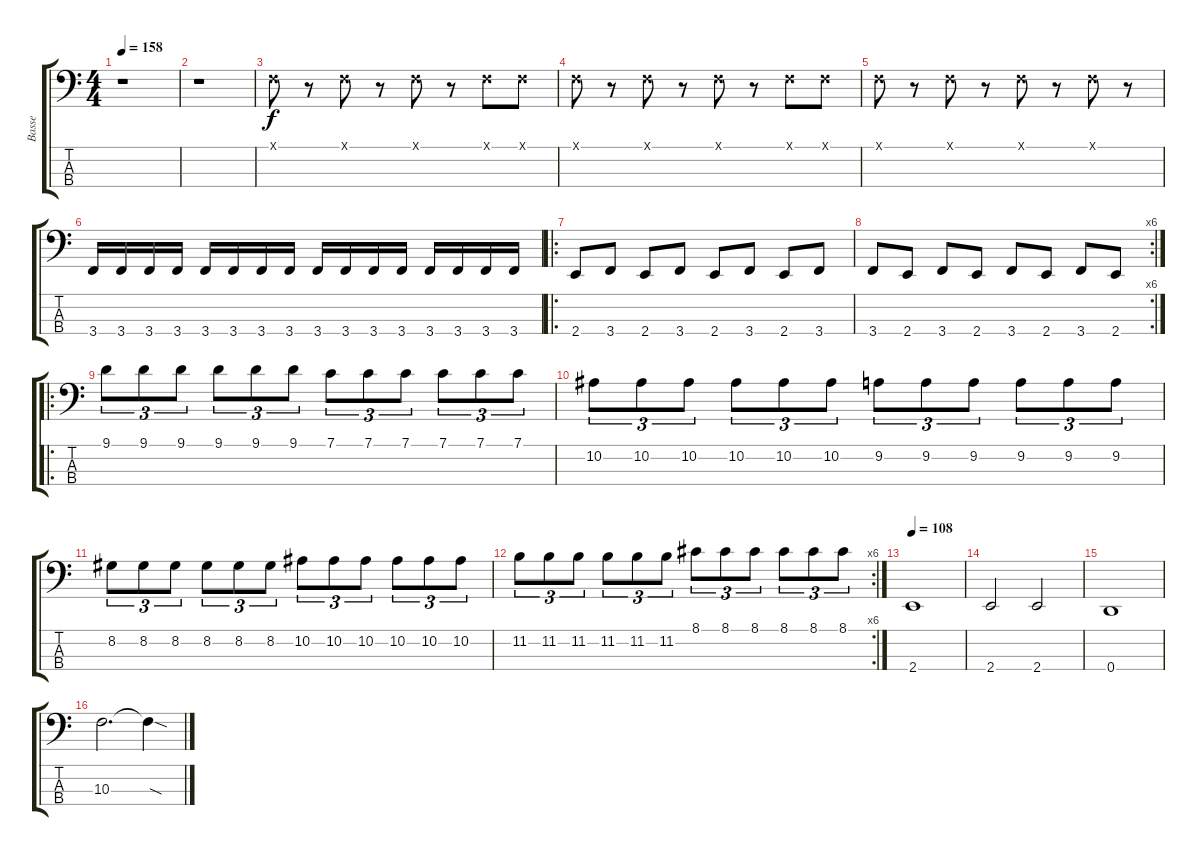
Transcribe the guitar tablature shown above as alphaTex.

\track ("Basse" "Basse") {instrument electricbassfinger}
\staff {score tabs}
\tuning (F2 C2 G1 D1) {hide}
\ts (4 4)
\tempo 158
\clef f4
\ks c
r.1{dy f} |
r.1 |
0.1{x}.8 r.8 0.1{x}.8 r.8 0.1{x}.8 r.8 0.1{x}.8 0.1{x}.8 |
0.1{x}.8 r.8 0.1{x}.8 r.8 0.1{x}.8 r.8 0.1{x}.8 0.1{x}.8 |
0.1{x}.8 r.8 0.1{x}.8 r.8 0.1{x}.8 r.8 0.1{x}.8 r.8 |
3.4.16 3.4.16 3.4.16 3.4.16 3.4.16 3.4.16 3.4.16 3.4.16 3.4.16 3.4.16 3.4.16 3.4.16 3.4.16 3.4.16 3.4.16 3.4.16 |
\ro
2.4.8 3.4.8 2.4.8 3.4.8 2.4.8 3.4.8 2.4.8 3.4.8 |
\rc 6
3.4.8 2.4.8 3.4.8 2.4.8 3.4.8 2.4.8 3.4.8 2.4.8 |
\ro
9.1.8{tu (3 2)} 9.1.8{tu (3 2)} 9.1.8{tu (3 2)} 9.1.8{tu (3 2)} 9.1.8{tu (3 2)} 9.1.8{tu (3 2)} 7.1.8{tu (3 2)} 7.1.8{tu (3 2)} 7.1.8{tu (3 2)} 7.1.8{tu (3 2)} 7.1.8{tu (3 2)} 7.1.8{tu (3 2)} |
10.2.8{tu (3 2)} 10.2.8{tu (3 2)} 10.2.8{tu (3 2)} 10.2.8{tu (3 2)} 10.2.8{tu (3 2)} 10.2.8{tu (3 2)} 9.2.8{tu (3 2)} 9.2.8{tu (3 2)} 9.2.8{tu (3 2)} 9.2.8{tu (3 2)} 9.2.8{tu (3 2)} 9.2.8{tu (3 2)} |
8.2.8{tu (3 2)} 8.2.8{tu (3 2)} 8.2.8{tu (3 2)} 8.2.8{tu (3 2)} 8.2.8{tu (3 2)} 8.2.8{tu (3 2)} 10.2.8{tu (3 2)} 10.2.8{tu (3 2)} 10.2.8{tu (3 2)} 10.2.8{tu (3 2)} 10.2.8{tu (3 2)} 10.2.8{tu (3 2)} |
\rc 6
11.2.8{tu (3 2)} 11.2.8{tu (3 2)} 11.2.8{tu (3 2)} 11.2.8{tu (3 2)} 11.2.8{tu (3 2)} 11.2.8{tu (3 2)} 8.1.8{tu (3 2)} 8.1.8{tu (3 2)} 8.1.8{tu (3 2)} 8.1.8{tu (3 2)} 8.1.8{tu (3 2)} 8.1.8{tu (3 2)} |
\tempo 108
2.4.1 |
2.4.2 2.4.2 |
0.4.1 |
10.3.2{d} 10.3{sod t}.4
